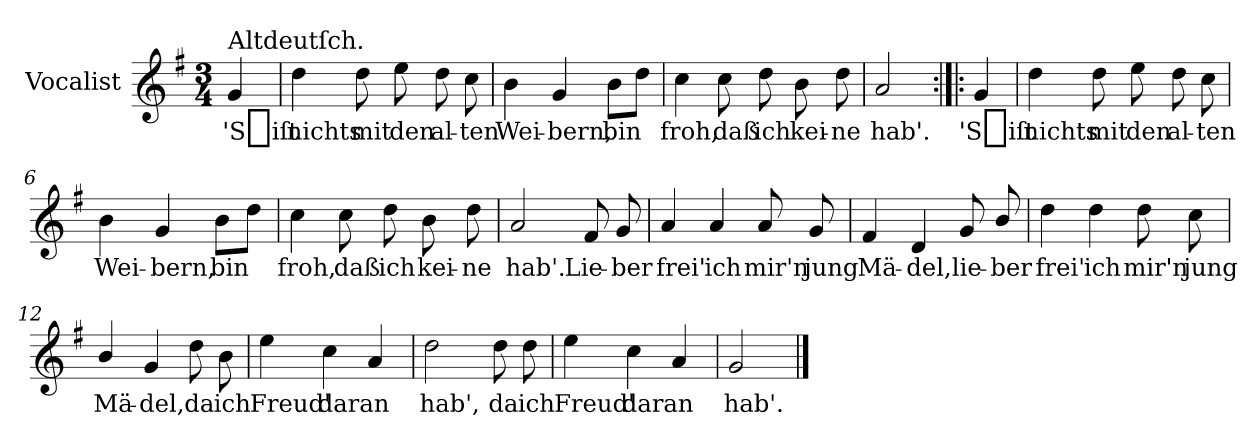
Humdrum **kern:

**kern	**text
*part1	*part1
*staff1	*staff1
*I"Vocalist	*
*k[f#]	*
*G:	*
*M3/4	*
=	=
!LO:TX:a:t=Altdeutſch.	!
4g	'S_iſt
=1	=1
4dd	nichts
8dd	mit
8ee	den
8dd	al-
8cc	-ten
=2	=2
4b	Wei-
4g	-bern,
8bL	bin
8ddJ	.
=3	=3
4cc	froh,
8cc	daß
8dd	ich
8b	kei-
8dd	-ne
=4	=4
2a	hab'.
=:|!|:	=:|!|:
4g	'S_iſt
=5	=5
4dd	nichts
8dd	mit
8ee	den
8dd	al-
8cc	-ten
=6	=6
4b	Wei-
4g	-bern,
8bL	bin
8ddJ	.
=7	=7
4cc	froh,
8cc	daß
8dd	ich
8b	kei-
8dd	-ne
=8	=8
2a	hab'.
8f#	Lie-
8g	-ber
=9	=9
4a	frei'
4a	ich
8a	mir'n
8g	jung
=10	=10
4f#	Mä-
4d	-del,
8g	lie-
8b/	-ber
=11	=11
4dd	frei'
4dd	ich
8dd	mir'n
8cc	jung
=12	=12
4b/	Mä-
4g	-del,
8dd	da
8b	ich
=13	=13
4ee	Freud'
4cc	daran
4a	.
=14	=14
2dd	hab',
8dd	da
8dd	ich
=15	=15
4ee	Freud'
4cc	daran
4a	.
=16	=16
2g	hab'.
==	==
*-	*-
